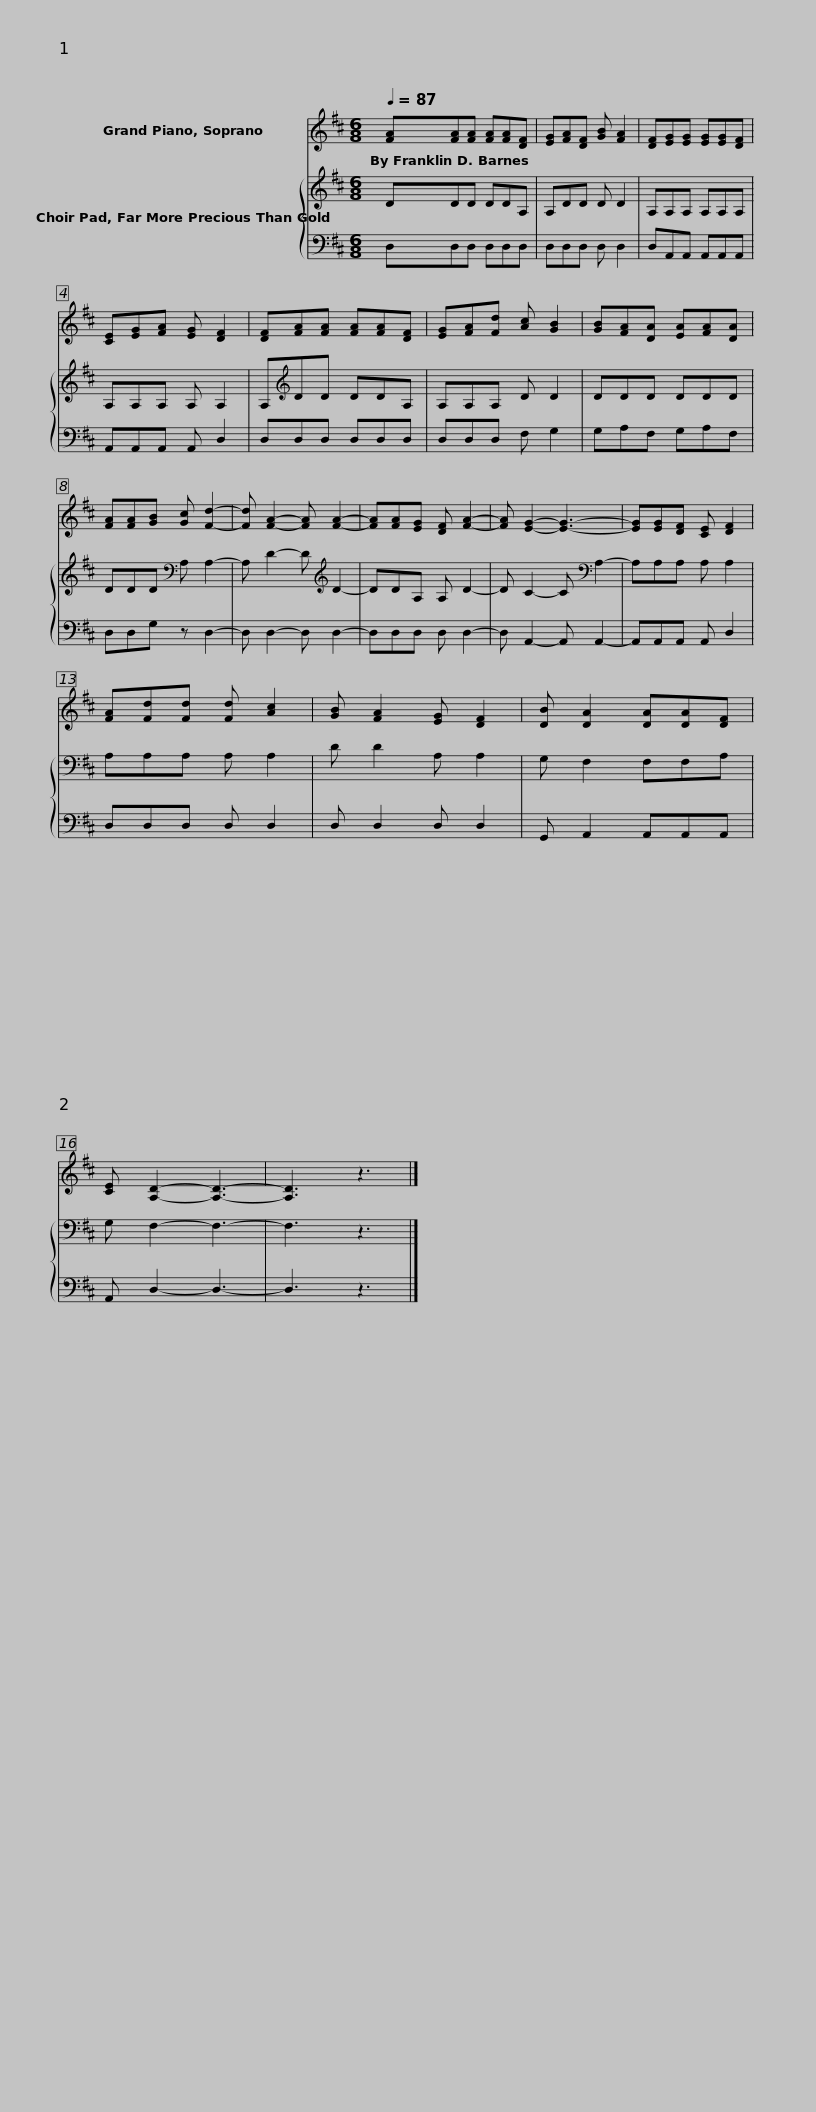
X:1
%%score 1 { 2 | 3 }
L:1/8
Q:1/4=87
M:6/8
I:linebreak $
K:D
V:1 treble
V:2 treble
V:3 bass
V:1
 [FA][FA][FA] [FA][FA][DF] | [EG][FA][DF] [GB] [FA]2 | [DF][EG][EG] [EG][EG][DF] | [CE][EG][FA] [EG] [DF]2 |$ [DF][FA][FA] [FA][FA][DF] | %5
 [EG][FA][Fd] [Ac] [GB]2 | [GB][FA][DA] [EA][FA][DA] | [FA][FA][GB] [Gc] [Fd]2- | [Fd] [FA]2- [FA] [FA]2- | [FA][FA][EG] [DF] [FA]2- |$ %10
 [FA] [EG]2- [EG]3- | [EG][EG][DF] [CE] [DF]2 | [FA][Fd][Fd] [Fd] [Ac]2 | [GB] [FA]2 [EG] [DF]2 | [DB] [DA]2 [DA][DA][DF] | %15
 [CE] [A,D]2- [A,D]3- | [A,D]3 z3 |] %17
V:2
 DDD DDA, | A,DD D D2 | A,A,A, A,A,A, | A,A,A, A, A,2 |$ A,[K:treble]DD DDA, | %5
 A,A,A, D D2 | DDD DDD | DDD[K:bass] A, A,2- | A, D2- D[K:treble] D2- | DDA, A, D2- |$ %10
 D C2- C[K:bass] A,2- | A,A,A, A, A,2 | A,A,A, A, A,2 | D D2 A, A,2 | G, F,2 F,F,A, | %15
 G, F,2- F,3- | F,3 z3 |] %17
V:3
 D,D,D, D,D,D, | D,D,D, D, D,2 | D,A,,A,, A,,A,,A,, | A,,A,,A,, A,, D,2 |$ D,D,D, D,D,D, | %5
 D,D,D, F, G,2 | G,A,F, G,A,F, | D,D,G, z D,2- | D, D,2- D, D,2- | D,D,D, D, D,2- |$ %10
 D, A,,2- A,, A,,2- | A,,A,,A,, A,, D,2 | D,D,D, D, D,2 | D, D,2 D, D,2 | G,, A,,2 A,,A,,A,, | %15
 A,, D,2- D,3- | D,3 z3 |] %17
